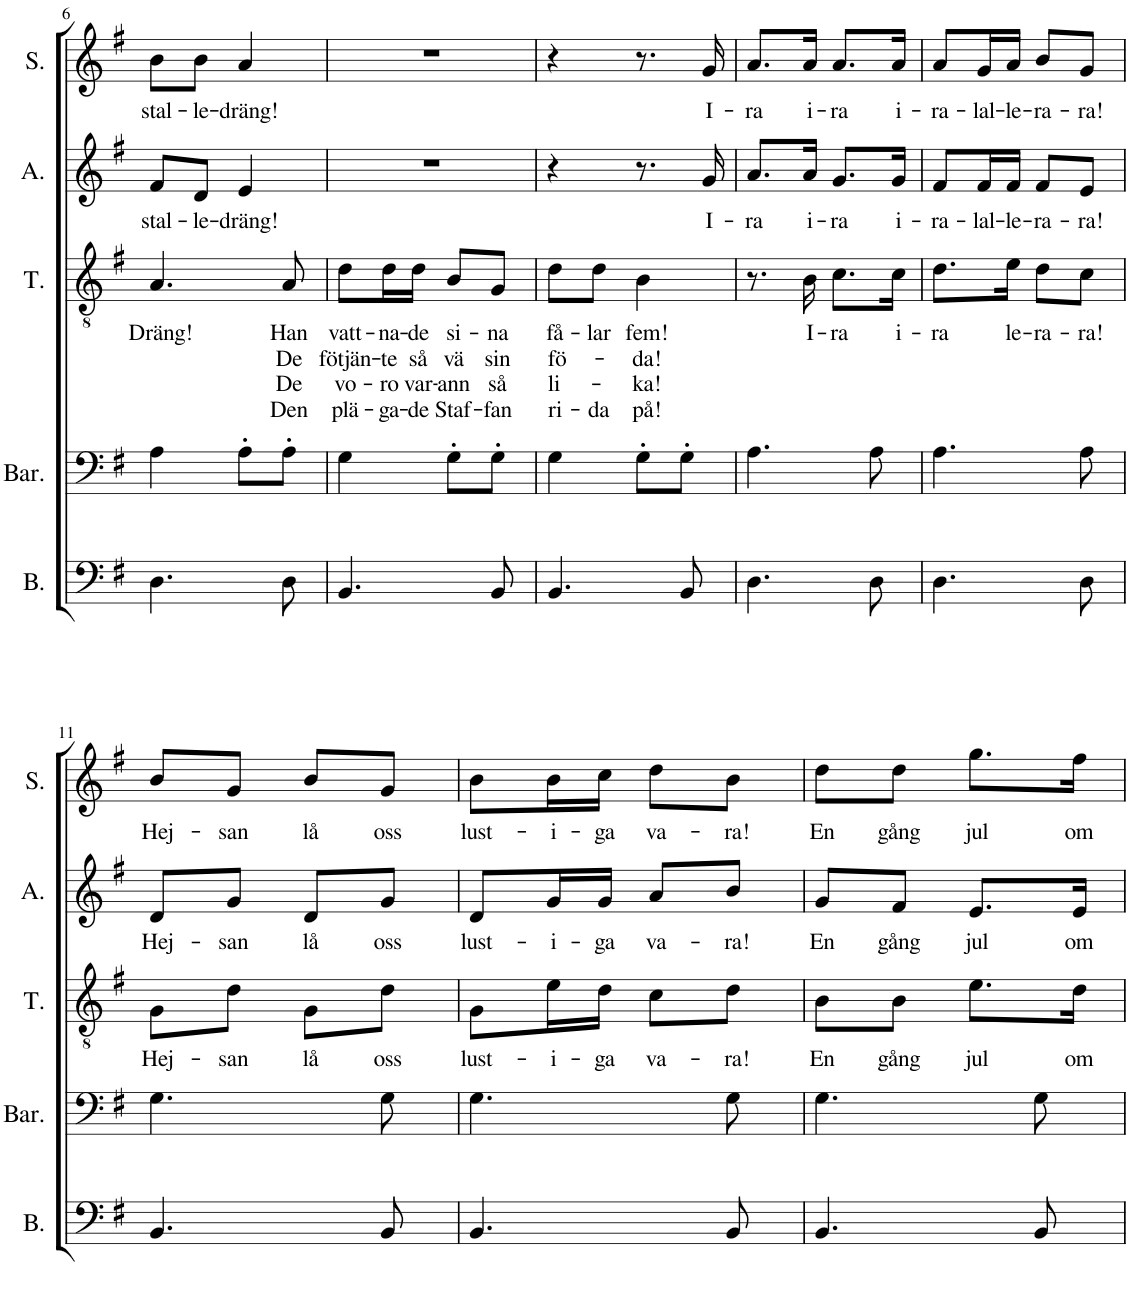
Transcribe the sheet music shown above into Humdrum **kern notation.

**kern	**kern	**kern	**text	**text	**text	**text	**kern	**text	**kern	**text
*part5	*part4	*part3	*part3	*part3	*part3	*part3	*part2	*part2	*part1	*part1
*staff5	*staff4	*staff3	*staff3	*staff3	*staff3	*staff3	*staff2	*staff2	*staff1	*staff1
*I"Bass	*I"Baritone	*I"Tenor	*	*	*	*	*I"Alto	*	*I"Soprano	*
*I'B.	*I'Bar.	*I'T.	*	*	*	*	*I'A.	*	*I'S.	*
!!LO:PB:g=z
*clefF4	*clefF4	*clefGv2	*	*	*	*	*clefG2	*	*clefG2	*
*k[f#]	*k[f#]	*k[f#]	*	*	*	*	*k[f#]	*	*k[f#]	*
*M2/4	*M2/4	*M2/4	*	*	*	*	*M2/4	*	*M2/4	*
=6	=6	=6	=6	=6	=6	=6	=6	=6	=6	=6
!	!	!	!LO:LY:b	!	!	!	!	!LO:LY:b	!	!LO:LY:b
4.D\	4A\	4.A/	Dräng!	.	.	.	8f#/L	stal-	8b\L	stal-
!	!	!	!	!	!	!	!	!LO:LY:b	!	!LO:LY:b
.	.	.	.	.	.	.	8d/J	-le-	8b\J	-le-
!	!	!	!	!	!	!	!	!LO:LY:b	!	!LO:LY:b
.	8A'\L	.	.	.	.	.	4e/	-dräng!	4a/	-dräng!
!	!	!	!LO:LY:b	!LO:LY:b	!LO:LY:b	!LO:LY:b	!	!	!	!
8D\	8A'\J	8A/	Han	De	De	Den	.	.	.	.
=7	=7	=7	=7	=7	=7	=7	=7	=7	=7	=7
!	!	!	!LO:LY:b	!LO:LY:b	!LO:LY:b	!LO:LY:b	!	!	!	!
4.BB/	4G\	8d\L	vatt-	fötjän-	vo-	plä-	2r	.	2r	.
!	!	!	!LO:LY:b	!LO:LY:b	!LO:LY:b	!LO:LY:b	!	!	!	!
.	.	16d\L	-na-	-te	-ro	-ga-	.	.	.	.
!	!	!	!LO:LY:b	!LO:LY:b	!LO:LY:b	!LO:LY:b	!	!	!	!
.	.	16d\JJ	-de	så	var-	-de	.	.	.	.
!	!	!	!LO:LY:b	!LO:LY:b	!LO:LY:b	!LO:LY:b	!	!	!	!
.	8G'\L	8B/L	si-	vä	-ann	Staf-	.	.	.	.
!	!	!	!LO:LY:b	!LO:LY:b	!LO:LY:b	!LO:LY:b	!	!	!	!
8BB/	8G'\J	8G/J	-na	sin	så	-fan	.	.	.	.
=8	=8	=8	=8	=8	=8	=8	=8	=8	=8	=8
!	!	!	!LO:LY:b	!LO:LY:b	!LO:LY:b	!LO:LY:b	!	!	!	!
4.BB/	4G\	8d\L	få-	fö-	li-	ri-	4r	.	4r	.
!	!	!	!LO:LY:b	!	!	!LO:LY:b	!	!	!	!
.	.	8d\J	-lar	.	.	-da	.	.	.	.
!	!	!	!LO:LY:b	!LO:LY:b	!LO:LY:b	!LO:LY:b	!	!	!	!
.	8G'\L	4B\	fem!	-da!	-ka!	på!	8.r	.	8.r	.
8BB/	8G'\J	.	.	.	.	.	.	.	.	.
!	!	!	!	!	!	!	!	!LO:LY:b	!	!LO:LY:b
.	.	.	.	.	.	.	16g/	I-	16g/	I-
=9	=9	=9	=9	=9	=9	=9	=9	=9	=9	=9
!	!	!	!	!	!	!	!	!LO:LY:b	!	!LO:LY:b
4.D\	4.A\	8.r	.	.	.	.	8.a/L	-ra	8.a/L	-ra
!	!	!	!LO:LY:b	!	!	!	!	!LO:LY:b	!	!LO:LY:b
.	.	16B\	I-	.	.	.	16a/Jk	i-	16a/Jk	i-
!	!	!	!LO:LY:b	!	!	!	!	!LO:LY:b	!	!LO:LY:b
.	.	8.c\L	-ra	.	.	.	8.g/L	-ra	8.a/L	-ra
8D\	8A\	.	.	.	.	.	.	.	.	.
!	!	!	!LO:LY:b	!	!	!	!	!LO:LY:b	!	!LO:LY:b
.	.	16c\Jk	i-	.	.	.	16g/Jk	i-	16a/Jk	i-
=10	=10	=10	=10	=10	=10	=10	=10	=10	=10	=10
!	!	!	!LO:LY:b	!	!	!	!	!LO:LY:b	!	!LO:LY:b
4.D\	4.A\	8.d\L	-ra	.	.	.	8f#/L	-ra-	8a/L	-ra-
!	!	!	!	!	!	!	!	!LO:LY:b	!	!LO:LY:b
.	.	.	.	.	.	.	16f#/L	-lal-	16g/L	-lal-
!	!	!	!LO:LY:b	!	!	!	!	!LO:LY:b	!	!LO:LY:b
.	.	16e\Jk	le-	.	.	.	16f#/JJ	-le-	16a/JJ	-le-
!	!	!	!LO:LY:b	!	!	!	!	!LO:LY:b	!	!LO:LY:b
.	.	8d\L	-ra-	.	.	.	8f#/L	-ra-	8b/L	-ra-
!	!	!	!LO:LY:b	!	!	!	!	!LO:LY:b	!	!LO:LY:b
8D\	8A\	8c\J	-ra!	.	.	.	8e/J	-ra!	8g/J	-ra!
!!LO:LB:g=z
=11	=11	=11	=11	=11	=11	=11	=11	=11	=11	=11
!	!	!	!LO:LY:b	!	!	!	!	!LO:LY:b	!	!LO:LY:b
4.BB/	4.G\	8G\L	Hej-	.	.	.	8d/L	Hej-	8b/L	Hej-
!	!	!	!LO:LY:b	!	!	!	!	!LO:LY:b	!	!LO:LY:b
.	.	8d\J	-san	.	.	.	8g/J	-san	8g/J	-san
!	!	!	!LO:LY:b	!	!	!	!	!LO:LY:b	!	!LO:LY:b
.	.	8G\L	lå	.	.	.	8d/L	lå	8b/L	lå
!	!	!	!LO:LY:b	!	!	!	!	!LO:LY:b	!	!LO:LY:b
8BB/	8G\	8d\J	oss	.	.	.	8g/J	oss	8g/J	oss
=12	=12	=12	=12	=12	=12	=12	=12	=12	=12	=12
!	!	!	!LO:LY:b	!	!	!	!	!LO:LY:b	!	!LO:LY:b
4.BB/	4.G\	8G\L	lust-	.	.	.	8d/L	lust-	8b\L	lust-
!	!	!	!LO:LY:b	!	!	!	!	!LO:LY:b	!	!LO:LY:b
.	.	16e\L	-i-	.	.	.	16g/L	-i-	16b\L	-i-
!	!	!	!LO:LY:b	!	!	!	!	!LO:LY:b	!	!LO:LY:b
.	.	16d\JJ	-ga	.	.	.	16g/JJ	-ga	16cc\JJ	-ga
!	!	!	!LO:LY:b	!	!	!	!	!LO:LY:b	!	!LO:LY:b
.	.	8c\L	va-	.	.	.	8a/L	va-	8dd\L	va-
!	!	!	!LO:LY:b	!	!	!	!	!LO:LY:b	!	!LO:LY:b
8BB/	8G\	8d\J	-ra!	.	.	.	8b/J	-ra!	8b\J	-ra!
=13	=13	=13	=13	=13	=13	=13	=13	=13	=13	=13
!	!	!	!LO:LY:b	!	!	!	!	!LO:LY:b	!	!LO:LY:b
4.BB/	4.G\	8B\L	En	.	.	.	8g/L	En	8dd\L	En
!	!	!	!LO:LY:b	!	!	!	!	!LO:LY:b	!	!LO:LY:b
.	.	8B\J	gång	.	.	.	8f#/J	gång	8dd\J	gång
!	!	!	!LO:LY:b	!	!	!	!	!LO:LY:b	!	!LO:LY:b
.	.	8.e\L	jul	.	.	.	8.e/L	jul	8.gg\L	jul
8BB/	8G\	.	.	.	.	.	.	.	.	.
!	!	!	!LO:LY:b	!	!	!	!	!LO:LY:b	!	!LO:LY:b
.	.	16d\Jk	om	.	.	.	16e/Jk	om	16ff#\Jk	om
=	=	=	=	=	=	=	=	=	=	=
*-	*-	*-	*-	*-	*-	*-	*-	*-	*-	*-
